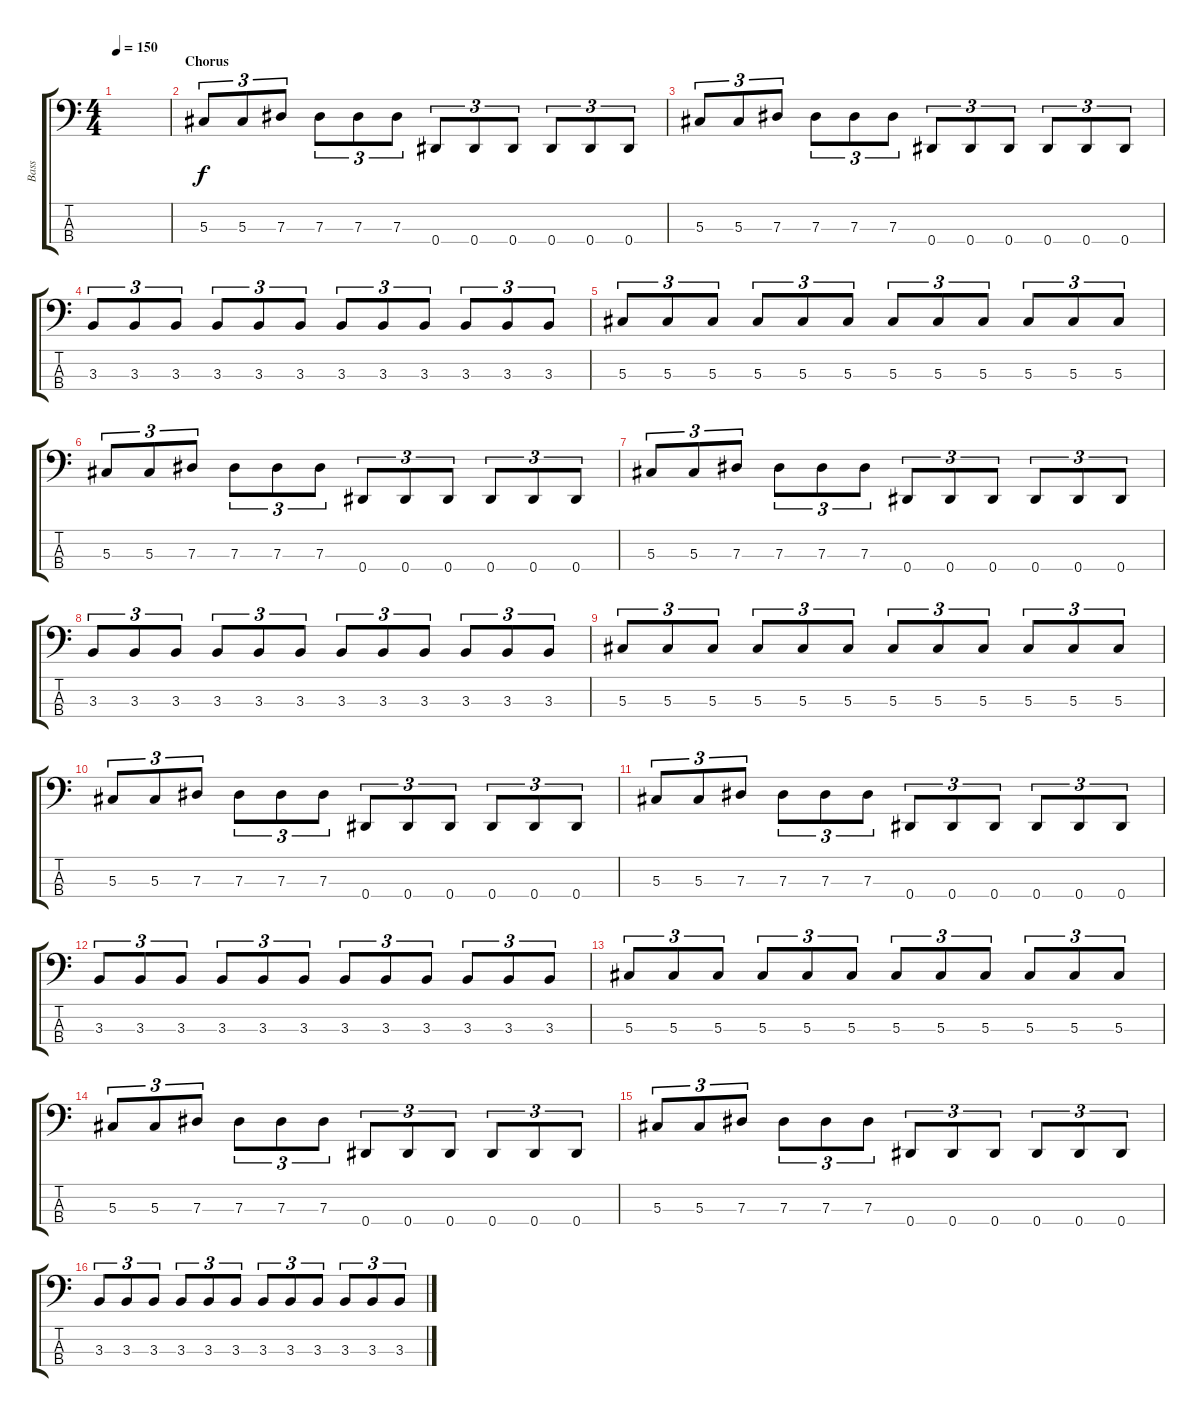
\track ("Bass" "Bass") {instrument electricbassfinger}
\staff {score tabs}
\tuning (Gb2 Db2 Ab1 Eb1) {hide}
\ts (4 4)
\tempo 150
\clef f4
\ks c
|
\section ("" "Chorus")
5.3.8{tu (3 2)} 5.3.8{tu (3 2)} 7.3.8{tu (3 2)} 7.3.8{tu (3 2)} 7.3.8{tu (3 2)} 7.3.8{tu (3 2)} 0.4.8{tu (3 2)} 0.4.8{tu (3 2)} 0.4.8{tu (3 2)} 0.4.8{tu (3 2)} 0.4.8{tu (3 2)} 0.4.8{tu (3 2)} |
5.3.8{tu (3 2)} 5.3.8{tu (3 2)} 7.3.8{tu (3 2)} 7.3.8{tu (3 2)} 7.3.8{tu (3 2)} 7.3.8{tu (3 2)} 0.4.8{tu (3 2)} 0.4.8{tu (3 2)} 0.4.8{tu (3 2)} 0.4.8{tu (3 2)} 0.4.8{tu (3 2)} 0.4.8{tu (3 2)} |
3.3.8{tu (3 2)} 3.3.8{tu (3 2)} 3.3.8{tu (3 2)} 3.3.8{tu (3 2)} 3.3.8{tu (3 2)} 3.3.8{tu (3 2)} 3.3.8{tu (3 2)} 3.3.8{tu (3 2)} 3.3.8{tu (3 2)} 3.3.8{tu (3 2)} 3.3.8{tu (3 2)} 3.3.8{tu (3 2)} |
5.3.8{tu (3 2)} 5.3.8{tu (3 2)} 5.3.8{tu (3 2)} 5.3.8{tu (3 2)} 5.3.8{tu (3 2)} 5.3.8{tu (3 2)} 5.3.8{tu (3 2)} 5.3.8{tu (3 2)} 5.3.8{tu (3 2)} 5.3.8{tu (3 2)} 5.3.8{tu (3 2)} 5.3.8{tu (3 2)} |
5.3.8{tu (3 2)} 5.3.8{tu (3 2)} 7.3.8{tu (3 2)} 7.3.8{tu (3 2)} 7.3.8{tu (3 2)} 7.3.8{tu (3 2)} 0.4.8{tu (3 2)} 0.4.8{tu (3 2)} 0.4.8{tu (3 2)} 0.4.8{tu (3 2)} 0.4.8{tu (3 2)} 0.4.8{tu (3 2)} |
5.3.8{tu (3 2)} 5.3.8{tu (3 2)} 7.3.8{tu (3 2)} 7.3.8{tu (3 2)} 7.3.8{tu (3 2)} 7.3.8{tu (3 2)} 0.4.8{tu (3 2)} 0.4.8{tu (3 2)} 0.4.8{tu (3 2)} 0.4.8{tu (3 2)} 0.4.8{tu (3 2)} 0.4.8{tu (3 2)} |
3.3.8{tu (3 2)} 3.3.8{tu (3 2)} 3.3.8{tu (3 2)} 3.3.8{tu (3 2)} 3.3.8{tu (3 2)} 3.3.8{tu (3 2)} 3.3.8{tu (3 2)} 3.3.8{tu (3 2)} 3.3.8{tu (3 2)} 3.3.8{tu (3 2)} 3.3.8{tu (3 2)} 3.3.8{tu (3 2)} |
5.3.8{tu (3 2)} 5.3.8{tu (3 2)} 5.3.8{tu (3 2)} 5.3.8{tu (3 2)} 5.3.8{tu (3 2)} 5.3.8{tu (3 2)} 5.3.8{tu (3 2)} 5.3.8{tu (3 2)} 5.3.8{tu (3 2)} 5.3.8{tu (3 2)} 5.3.8{tu (3 2)} 5.3.8{tu (3 2)} |
5.3.8{tu (3 2)} 5.3.8{tu (3 2)} 7.3.8{tu (3 2)} 7.3.8{tu (3 2)} 7.3.8{tu (3 2)} 7.3.8{tu (3 2)} 0.4.8{tu (3 2)} 0.4.8{tu (3 2)} 0.4.8{tu (3 2)} 0.4.8{tu (3 2)} 0.4.8{tu (3 2)} 0.4.8{tu (3 2)} |
5.3.8{tu (3 2)} 5.3.8{tu (3 2)} 7.3.8{tu (3 2)} 7.3.8{tu (3 2)} 7.3.8{tu (3 2)} 7.3.8{tu (3 2)} 0.4.8{tu (3 2)} 0.4.8{tu (3 2)} 0.4.8{tu (3 2)} 0.4.8{tu (3 2)} 0.4.8{tu (3 2)} 0.4.8{tu (3 2)} |
3.3.8{tu (3 2)} 3.3.8{tu (3 2)} 3.3.8{tu (3 2)} 3.3.8{tu (3 2)} 3.3.8{tu (3 2)} 3.3.8{tu (3 2)} 3.3.8{tu (3 2)} 3.3.8{tu (3 2)} 3.3.8{tu (3 2)} 3.3.8{tu (3 2)} 3.3.8{tu (3 2)} 3.3.8{tu (3 2)} |
5.3.8{tu (3 2)} 5.3.8{tu (3 2)} 5.3.8{tu (3 2)} 5.3.8{tu (3 2)} 5.3.8{tu (3 2)} 5.3.8{tu (3 2)} 5.3.8{tu (3 2)} 5.3.8{tu (3 2)} 5.3.8{tu (3 2)} 5.3.8{tu (3 2)} 5.3.8{tu (3 2)} 5.3.8{tu (3 2)} |
5.3.8{tu (3 2)} 5.3.8{tu (3 2)} 7.3.8{tu (3 2)} 7.3.8{tu (3 2)} 7.3.8{tu (3 2)} 7.3.8{tu (3 2)} 0.4.8{tu (3 2)} 0.4.8{tu (3 2)} 0.4.8{tu (3 2)} 0.4.8{tu (3 2)} 0.4.8{tu (3 2)} 0.4.8{tu (3 2)} |
5.3.8{tu (3 2)} 5.3.8{tu (3 2)} 7.3.8{tu (3 2)} 7.3.8{tu (3 2)} 7.3.8{tu (3 2)} 7.3.8{tu (3 2)} 0.4.8{tu (3 2)} 0.4.8{tu (3 2)} 0.4.8{tu (3 2)} 0.4.8{tu (3 2)} 0.4.8{tu (3 2)} 0.4.8{tu (3 2)} |
3.3.8{tu (3 2)} 3.3.8{tu (3 2)} 3.3.8{tu (3 2)} 3.3.8{tu (3 2)} 3.3.8{tu (3 2)} 3.3.8{tu (3 2)} 3.3.8{tu (3 2)} 3.3.8{tu (3 2)} 3.3.8{tu (3 2)} 3.3.8{tu (3 2)} 3.3.8{tu (3 2)} 3.3.8{tu (3 2)}
